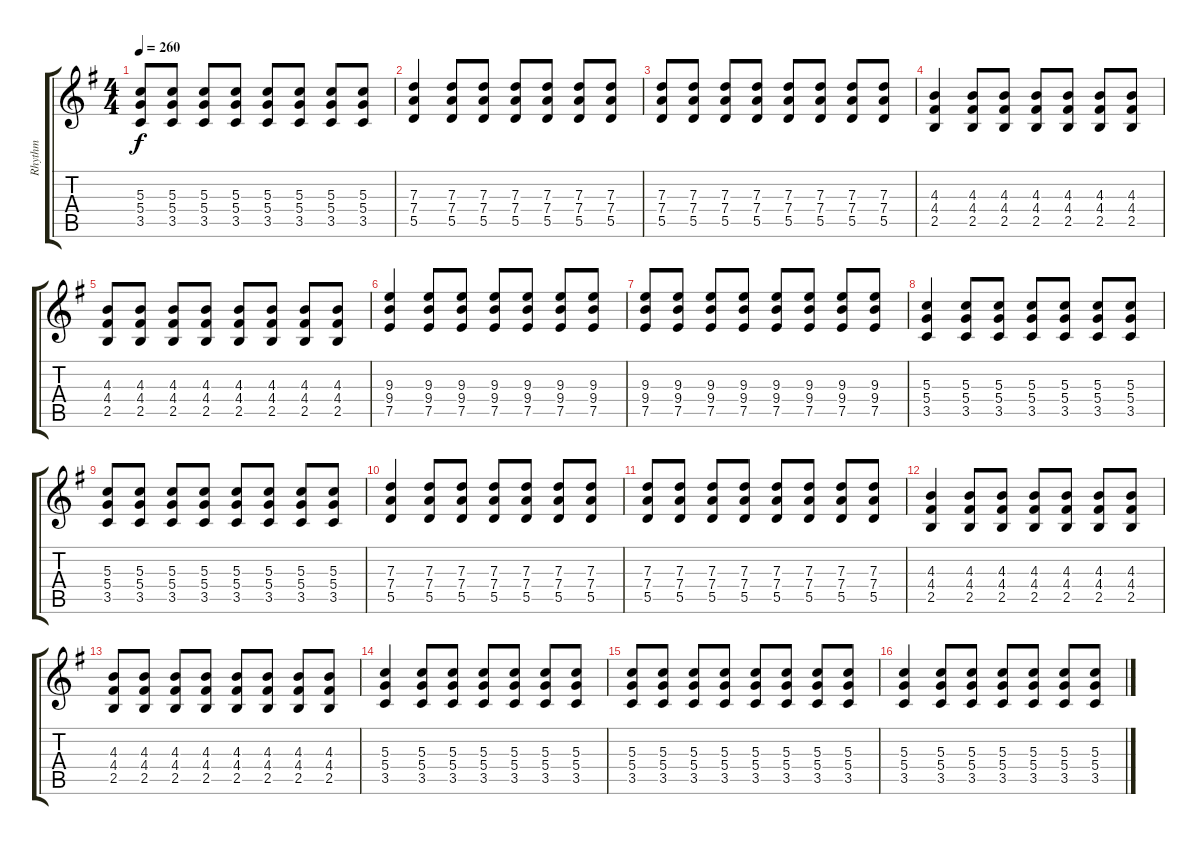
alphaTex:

\track ("Rhythm" "Rhythm") {instrument overdrivenguitar}
\staff {score tabs}
\tuning (E4 B3 G3 D3 A2 E2) {hide}
\ts (4 4)
\tempo 260
\clef g2
\ks g
(5.3 5.4 3.5).8{dy f} (5.3 5.4 3.5).8 (5.3 5.4 3.5).8 (5.3 5.4 3.5).8 (5.3 5.4 3.5).8 (5.3 5.4 3.5).8 (5.3 5.4 3.5).8 (5.3 5.4 3.5).8 |
(7.3 7.4 5.5).4 (7.3 7.4 5.5).8 (7.3 7.4 5.5).8 (7.3 7.4 5.5).8 (7.3 7.4 5.5).8 (7.3 7.4 5.5).8 (7.3 7.4 5.5).8 |
(7.3 7.4 5.5).8 (7.3 7.4 5.5).8 (7.3 7.4 5.5).8 (7.3 7.4 5.5).8 (7.3 7.4 5.5).8 (7.3 7.4 5.5).8 (7.3 7.4 5.5).8 (7.3 7.4 5.5).8 |
(4.3 4.4 2.5).4 (4.3 4.4 2.5).8 (4.3 4.4 2.5).8 (4.3 4.4 2.5).8 (4.3 4.4 2.5).8 (4.3 4.4 2.5).8 (4.3 4.4 2.5).8 |
(4.3 4.4 2.5).8 (4.3 4.4 2.5).8 (4.3 4.4 2.5).8 (4.3 4.4 2.5).8 (4.3 4.4 2.5).8 (4.3 4.4 2.5).8 (4.3 4.4 2.5).8 (4.3 4.4 2.5).8 |
(9.3 9.4 7.5).4 (9.3 9.4 7.5).8 (9.3 9.4 7.5).8 (9.3 9.4 7.5).8 (9.3 9.4 7.5).8 (9.3 9.4 7.5).8 (9.3 9.4 7.5).8 |
(9.3 9.4 7.5).8 (9.3 9.4 7.5).8 (9.3 9.4 7.5).8 (9.3 9.4 7.5).8 (9.3 9.4 7.5).8 (9.3 9.4 7.5).8 (9.3 9.4 7.5).8 (9.3 9.4 7.5).8 |
(5.3 5.4 3.5).4 (5.3 5.4 3.5).8 (5.3 5.4 3.5).8 (5.3 5.4 3.5).8 (5.3 5.4 3.5).8 (5.3 5.4 3.5).8 (5.3 5.4 3.5).8 |
(5.3 5.4 3.5).8 (5.3 5.4 3.5).8 (5.3 5.4 3.5).8 (5.3 5.4 3.5).8 (5.3 5.4 3.5).8 (5.3 5.4 3.5).8 (5.3 5.4 3.5).8 (5.3 5.4 3.5).8 |
(7.3 7.4 5.5).4 (7.3 7.4 5.5).8 (7.3 7.4 5.5).8 (7.3 7.4 5.5).8 (7.3 7.4 5.5).8 (7.3 7.4 5.5).8 (7.3 7.4 5.5).8 |
(7.3 7.4 5.5).8 (7.3 7.4 5.5).8 (7.3 7.4 5.5).8 (7.3 7.4 5.5).8 (7.3 7.4 5.5).8 (7.3 7.4 5.5).8 (7.3 7.4 5.5).8 (7.3 7.4 5.5).8 |
(4.3 4.4 2.5).4 (4.3 4.4 2.5).8 (4.3 4.4 2.5).8 (4.3 4.4 2.5).8 (4.3 4.4 2.5).8 (4.3 4.4 2.5).8 (4.3 4.4 2.5).8 |
(4.3 4.4 2.5).8 (4.3 4.4 2.5).8 (4.3 4.4 2.5).8 (4.3 4.4 2.5).8 (4.3 4.4 2.5).8 (4.3 4.4 2.5).8 (4.3 4.4 2.5).8 (4.3 4.4 2.5).8 |
(5.3 5.4 3.5).4 (5.3 5.4 3.5).8 (5.3 5.4 3.5).8 (5.3 5.4 3.5).8 (5.3 5.4 3.5).8 (5.3 5.4 3.5).8 (5.3 5.4 3.5).8 |
(5.3 5.4 3.5).8 (5.3 5.4 3.5).8 (5.3 5.4 3.5).8 (5.3 5.4 3.5).8 (5.3 5.4 3.5).8 (5.3 5.4 3.5).8 (5.3 5.4 3.5).8 (5.3 5.4 3.5).8 |
(5.3 5.4 3.5).4 (5.3 5.4 3.5).8 (5.3 5.4 3.5).8 (5.3 5.4 3.5).8 (5.3 5.4 3.5).8 (5.3 5.4 3.5).8 (5.3 5.4 3.5).8
